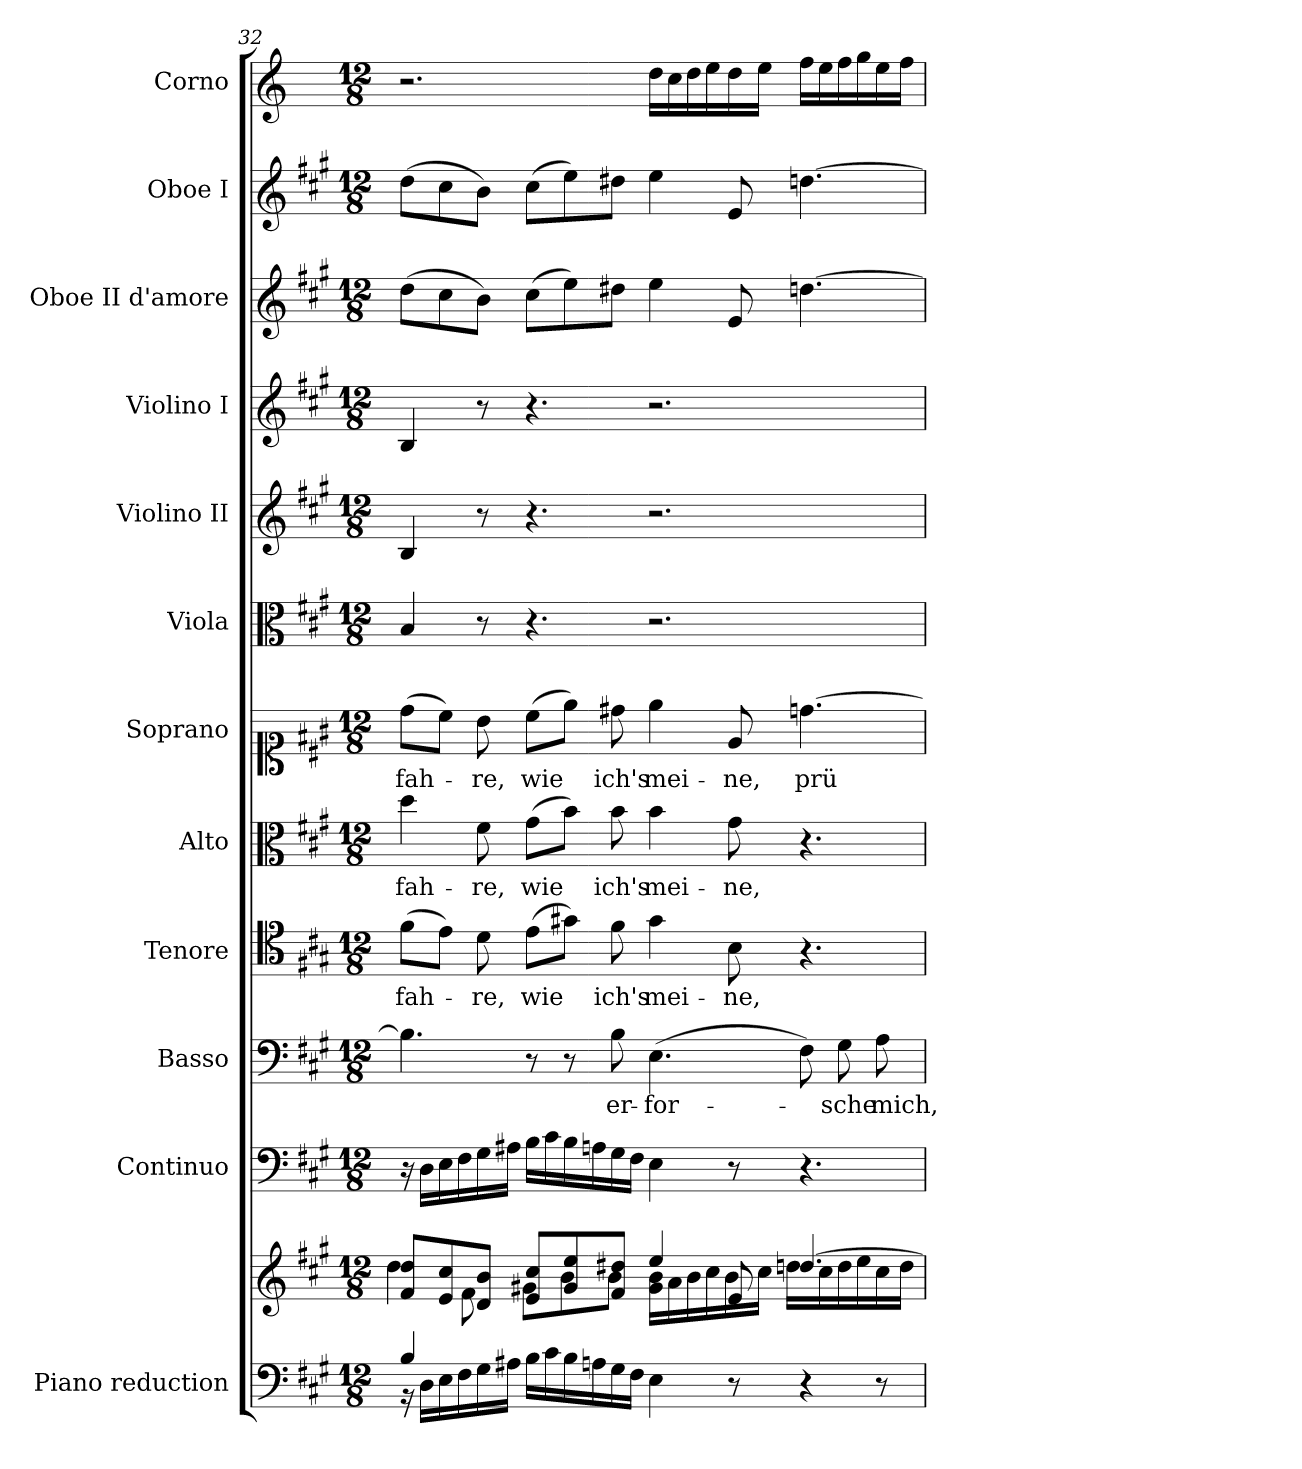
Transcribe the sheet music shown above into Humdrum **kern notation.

**kern	**kern	**kern	**kern	**text	**kern	**text	**kern	**text	**kern	**text	**kern	**kern	**kern	**kern	**kern	**kern
*part12	*part12	*part11	*part10	*part10	*part9	*part9	*part8	*part8	*part7	*part7	*part6	*part5	*part4	*part3	*part2	*part1
*staff13	*staff12	*staff11	*staff10	*staff10	*staff9	*staff9	*staff8	*staff8	*staff7	*staff7	*staff6	*staff5	*staff4	*staff3	*staff2	*staff1
*I"Piano reduction	*	*I"Continuo	*I"Basso	*	*I"Tenore	*	*I"Alto	*	*I"Soprano	*	*I"Viola	*I"Violino II	*I"Violino I	*I"Oboe II d'amore	*I"Oboe I	*I"Corno
*I'Pno	*	*	*	*	*	*	*	*	*	*	*I'Vla	*I'Vln	*I'Vln	*I'Ob	*I'Ob	*
*clefF4	*clefG2	*clefF4	*clefF4	*	*clefC4	*	*clefC3	*	*clefC1	*	*clefC3	*clefG2	*clefG2	*clefG2	*clefG2	*clefG2
*	*	*	*	*	*	*	*	*	*	*	*	*	*	*	*	*ITrd2c3
*k[f#c#g#]	*k[f#c#g#]	*k[f#c#g#]	*k[f#c#g#]	*	*k[f#c#g#]	*	*k[f#c#g#]	*	*k[f#c#g#]	*	*k[f#c#g#]	*k[f#c#g#]	*k[f#c#g#]	*k[f#c#g#]	*k[f#c#g#]	*k[f#c#g#]
*M12/8	*M12/8	*M12/8	*M12/8	*	*M12/8	*	*M12/8	*	*M12/8	*	*M12/8	*M12/8	*M12/8	*M12/8	*M12/8	*M12/8
=32	=32	=32	=32	=32	=32	=32	=32	=32	=32	=32	=32	=32	=32	=32	=32	=32
*^	*^	*	*	*	*	*	*	*	*	*	*	*	*	*	*	*
!	!	!	!	!	!	!	!	!LO:LY:b	!	!LO:LY:b	!	!LO:LY:b	!	!	!	!	!	!
4B/	16r	8f#/ 8dd/L	4dd\	16r	4.B\]	.	(8f#\L	-fah-	4dd\	-fah-	(8dd\L	-fah-	4B/	4B/	4B/	(8dd\L	(8dd\L	2.r
.	16D\LL	.	.	16D\LL	.	.	.	.	.	.	.	.	.	.	.	.	.	.
.	16E\	8e/ 8cc#/	.	16E\	.	.	8e\J)	.	.	.	8cc#\J)	.	.	.	.	8cc#\	8cc#\	.
.	16F#\	.	.	16F#\	.	.	.	.	.	.	.	.	.	.	.	.	.	.
!	!	!	!	!	!	!	!	!LO:LY:b	!	!LO:LY:b	!	!LO:LY:b	!	!	!	!	!	!
8ryy	16G#\	8d/ 8b/J	8f#\	16G#\	.	.	8d\	-re,	8f#\	-re,	8b\	-re,	8r	8r	8r	8b\J)	8b\J)	.
.	16A#X\JJ	.	.	16A#X\JJ	.	.	.	.	.	.	.	.	.	.	.	.	.	.
!	!	!	!	!	!	!	!	!LO:LY:b	!	!LO:LY:b	!	!LO:LY:b	!	!	!	!	!	!
4.ryy	16B\LL	8e/ 8cc#/L	8g#X\L	16B\LL	8r	.	(8e\L	wie	(8g#\L	wie	(8cc#\L	wie	4.r	4.r	4.r	(8cc#\L	(8cc#\L	.
.	16c#\	.	.	16c#\	.	.	.	.	.	.	.	.	.	.	.	.	.	.
.	16B\	8g#/ 8ee/	8b\	16B\	8r	.	8g#X\J)	.	8b\J)	.	8ee\J)	.	.	.	.	8ee\)	8ee\)	.
.	16An\	.	.	16An\	.	.	.	.	.	.	.	.	.	.	.	.	.	.
!	!	!	!	!	!	!LO:LY:b	!	!LO:LY:b	!	!LO:LY:b	!	!LO:LY:b	!	!	!	!	!	!
.	16G#\	8f#/ 8dd#X/J	8b\J	16G#\	8B\	er-	8f#\	ich's	8b\	ich's	8dd#X\	ich's	.	.	.	8dd#X\J	8dd#X\J	.
.	16F#\JJ	.	.	16F#\JJ	.	.	.	.	.	.	.	.	.	.	.	.	.	.
!	!	!	!	!	!	!LO:LY:b	!	!LO:LY:b	!	!LO:LY:b	!	!LO:LY:b	!	!	!	!	!	!
4E\	2.ryy	4ee/	16g#\ 16b\LL	4E\	(4.E\	-for-	4g#\	mei-	4b\	mei-	4ee\	mei-	2.r	2.r	2.r	4ee\	4ee\	16b\LL
.	.	.	16a\	.	.	.	.	.	.	.	.	.	.	.	.	.	.	16a\
.	.	.	16b\	.	.	.	.	.	.	.	.	.	.	.	.	.	.	16b\
.	.	.	16cc#\	.	.	.	.	.	.	.	.	.	.	.	.	.	.	16cc#\
!	!	!	!	!	!	!	!	!LO:LY:b	!	!LO:LY:b	!	!LO:LY:b	!	!	!	!	!	!
8r	.	8e/	16b\	8r	.	.	8B\	-ne,	8g#\	-ne,	8e/	-ne,	.	.	.	8e/	8e/	16b\
.	.	.	16cc#\JJ	.	.	.	.	.	.	.	.	.	.	.	.	.	.	16cc#\JJ
!	!	!	!	!	!	!	!	!	!	!	!	!LO:LY:b	!	!	!	!	!	!
4r	.	[4.ddn/	16dd\LL	4.r	8F#\)	.	4.r	.	4.r	.	[4.ddn\	prü-	.	.	.	[4.ddn\	[4.ddn\	16dd\LL
.	.	.	16cc#\	.	.	.	.	.	.	.	.	.	.	.	.	.	.	16cc#\
!	!	!	!	!	!	!LO:LY:b	!	!	!	!	!	!	!	!	!	!	!	!
.	.	.	16dd\	.	8G#\	-sche	.	.	.	.	.	.	.	.	.	.	.	16dd\
.	.	.	16ee\	.	.	.	.	.	.	.	.	.	.	.	.	.	.	16ee\
!	!	!	!	!	!	!LO:LY:b	!	!	!	!	!	!	!	!	!	!	!	!
8r	.	.	16cc#\	.	8A\	mich,	.	.	.	.	.	.	.	.	.	.	.	16cc#\
.	.	.	16dd\JJ	.	.	.	.	.	.	.	.	.	.	.	.	.	.	16dd\JJ
*v	*v	*	*	*	*	*	*	*	*	*	*	*	*	*	*	*	*	*
*	*v	*v	*	*	*	*	*	*	*	*	*	*	*	*	*	*	*
=	=	=	=	=	=	=	=	=	=	=	=	=	=	=	=	=
*-	*-	*-	*-	*-	*-	*-	*-	*-	*-	*-	*-	*-	*-	*-	*-	*-
